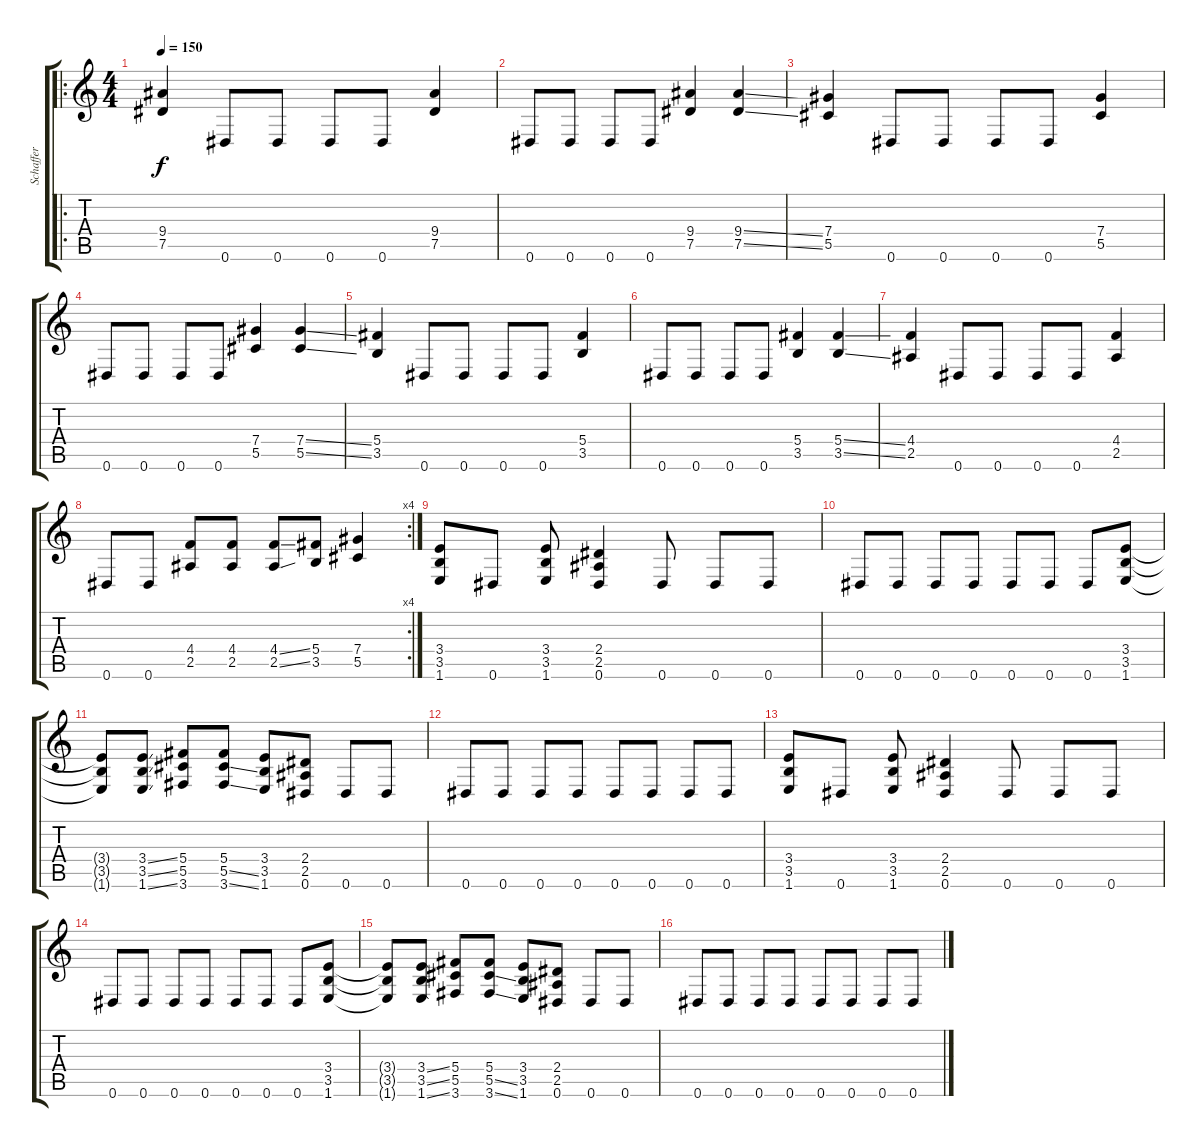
\track ("Schaffer" "Schaffer") {instrument distortionguitar}
\staff {score tabs}
\tuning (Eb4 Bb3 Gb3 Db3 Ab2 Eb2) {hide}
\ro
\ts (4 4)
\tempo 150
\clef g2
\ks c
(9.4 7.5).4{dy f} 0.6.8 0.6.8 0.6.8 0.6.8 (9.4 7.5).4 |
0.6.8 0.6.8 0.6.8 0.6.8 (9.4 7.5).4 (9.4{ss} 7.5{ss}).4 |
(7.4 5.5).4 0.6.8 0.6.8 0.6.8 0.6.8 (7.4 5.5).4 |
0.6.8 0.6.8 0.6.8 0.6.8 (7.4 5.5).4 (7.4{ss} 5.5{ss}).4 |
(5.4 3.5).4 0.6.8 0.6.8 0.6.8 0.6.8 (5.4 3.5).4 |
0.6.8 0.6.8 0.6.8 0.6.8 (5.4 3.5).4 (5.4{ss} 3.5{ss}).4 |
(4.4 2.5).4 0.6.8 0.6.8 0.6.8 0.6.8 (4.4 2.5).4 |
\rc 4
0.6.8 0.6.8 (4.4 2.5).8 (4.4 2.5).8 (4.4{ss} 2.5{ss}).8 (5.4 3.5).8 (7.4 5.5).4 |
(3.4 3.5 1.6).8{instrument distortionguitar} 0.6.8 (3.4 3.5 1.6).8 (2.4 2.5 0.6).4 0.6.8 0.6.8 0.6.8 |
0.6.8 0.6.8 0.6.8 0.6.8 0.6.8 0.6.8 0.6.8 (3.4 3.5 1.6).8 |
(3.4{t} 3.5{t} 1.6{t}).8 (3.4{ss} 3.5{ss} 1.6{ss}).8 (5.4 5.5 3.6).8 (5.4 5.5{ss} 3.6{ss}).8 (3.4 3.5 1.6).8 (2.4 2.5 0.6).8 0.6.8 0.6.8 |
0.6.8 0.6.8 0.6.8 0.6.8 0.6.8 0.6.8 0.6.8 0.6.8 |
(3.4 3.5 1.6).8{instrument distortionguitar} 0.6.8 (3.4 3.5 1.6).8 (2.4 2.5 0.6).4 0.6.8 0.6.8 0.6.8 |
0.6.8 0.6.8 0.6.8 0.6.8 0.6.8 0.6.8 0.6.8 (3.4 3.5 1.6).8 |
(3.4{t} 3.5{t} 1.6{t}).8 (3.4{ss} 3.5{ss} 1.6{ss}).8 (5.4 5.5 3.6).8 (5.4 5.5{ss} 3.6{ss}).8 (3.4 3.5 1.6).8 (2.4 2.5 0.6).8 0.6.8 0.6.8 |
0.6.8 0.6.8 0.6.8 0.6.8 0.6.8 0.6.8 0.6.8 0.6.8
